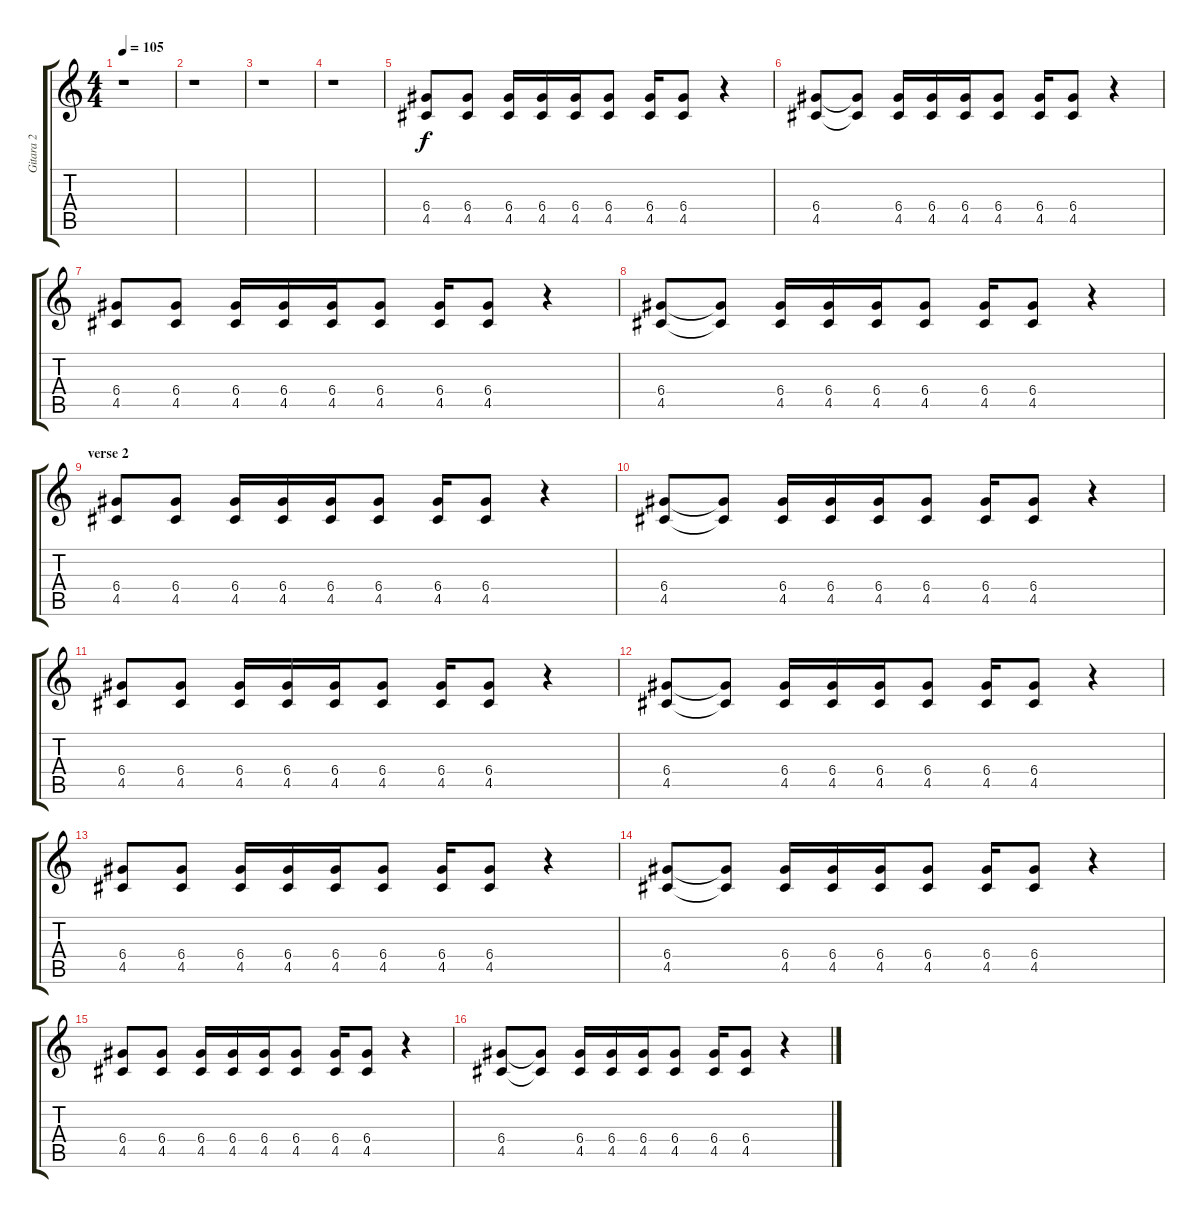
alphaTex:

\track ("Gitara 2" "Gitara 2") {instrument distortionguitar}
\staff {score tabs}
\tuning (E4 B3 G3 D3 A2 E2) {hide}
\ts (4 4)
\tempo 105
\clef g2
\ks c
r.1{dy f} |
r.1 |
r.1 |
r.1 |
(6.4 4.5).8 (6.4 4.5).8 (6.4 4.5).16 (6.4 4.5).16 (6.4 4.5).16 (6.4 4.5).8 (6.4 4.5).16 (6.4 4.5).8 r.4 |
(6.4 4.5).8 (6.4{t} 4.5{t}).8 (6.4 4.5).16 (6.4 4.5).16 (6.4 4.5).16 (6.4 4.5).8 (6.4 4.5).16 (6.4 4.5).8 r.4 |
(6.4 4.5).8 (6.4 4.5).8 (6.4 4.5).16 (6.4 4.5).16 (6.4 4.5).16 (6.4 4.5).8 (6.4 4.5).16 (6.4 4.5).8 r.4 |
(6.4 4.5).8 (6.4{t} 4.5{t}).8 (6.4 4.5).16 (6.4 4.5).16 (6.4 4.5).16 (6.4 4.5).8 (6.4 4.5).16 (6.4 4.5).8 r.4 |
\section ("" "verse 2")
(6.4 4.5).8 (6.4 4.5).8 (6.4 4.5).16 (6.4 4.5).16 (6.4 4.5).16 (6.4 4.5).8 (6.4 4.5).16 (6.4 4.5).8 r.4 |
(6.4 4.5).8 (6.4{t} 4.5{t}).8 (6.4 4.5).16 (6.4 4.5).16 (6.4 4.5).16 (6.4 4.5).8 (6.4 4.5).16 (6.4 4.5).8 r.4 |
(6.4 4.5).8 (6.4 4.5).8 (6.4 4.5).16 (6.4 4.5).16 (6.4 4.5).16 (6.4 4.5).8 (6.4 4.5).16 (6.4 4.5).8 r.4 |
(6.4 4.5).8 (6.4{t} 4.5{t}).8 (6.4 4.5).16 (6.4 4.5).16 (6.4 4.5).16 (6.4 4.5).8 (6.4 4.5).16 (6.4 4.5).8 r.4 |
(6.4 4.5).8 (6.4 4.5).8 (6.4 4.5).16 (6.4 4.5).16 (6.4 4.5).16 (6.4 4.5).8 (6.4 4.5).16 (6.4 4.5).8 r.4 |
(6.4 4.5).8 (6.4{t} 4.5{t}).8 (6.4 4.5).16 (6.4 4.5).16 (6.4 4.5).16 (6.4 4.5).8 (6.4 4.5).16 (6.4 4.5).8 r.4 |
(6.4 4.5).8 (6.4 4.5).8 (6.4 4.5).16 (6.4 4.5).16 (6.4 4.5).16 (6.4 4.5).8 (6.4 4.5).16 (6.4 4.5).8 r.4 |
(6.4 4.5).8 (6.4{t} 4.5{t}).8 (6.4 4.5).16 (6.4 4.5).16 (6.4 4.5).16 (6.4 4.5).8 (6.4 4.5).16 (6.4 4.5).8 r.4
